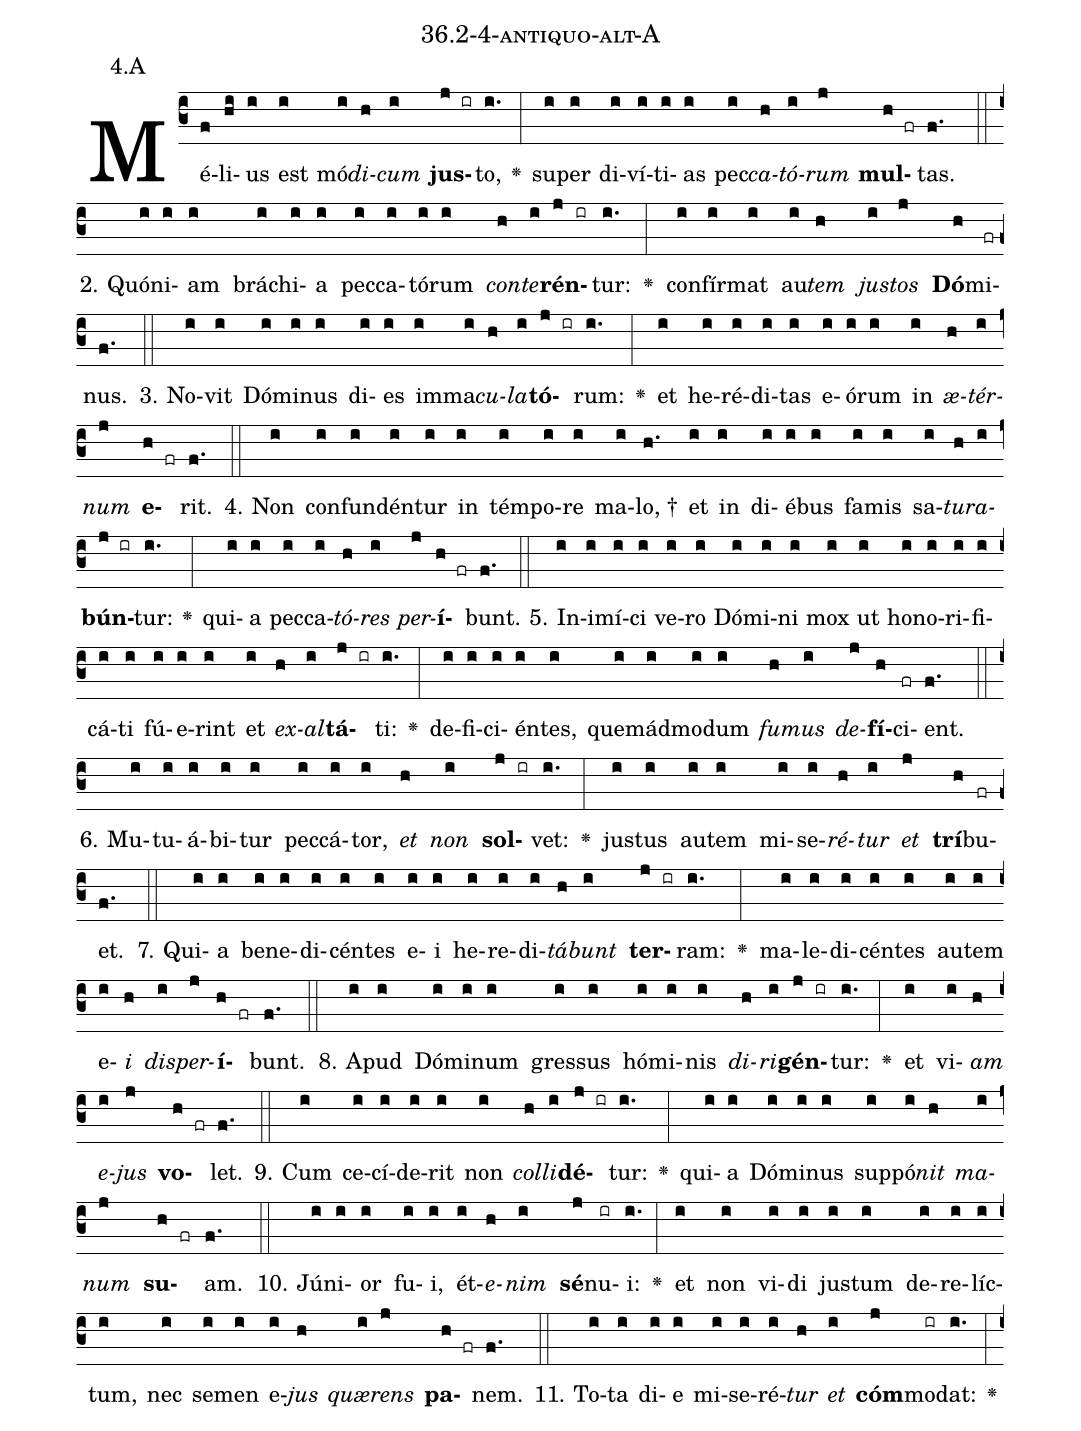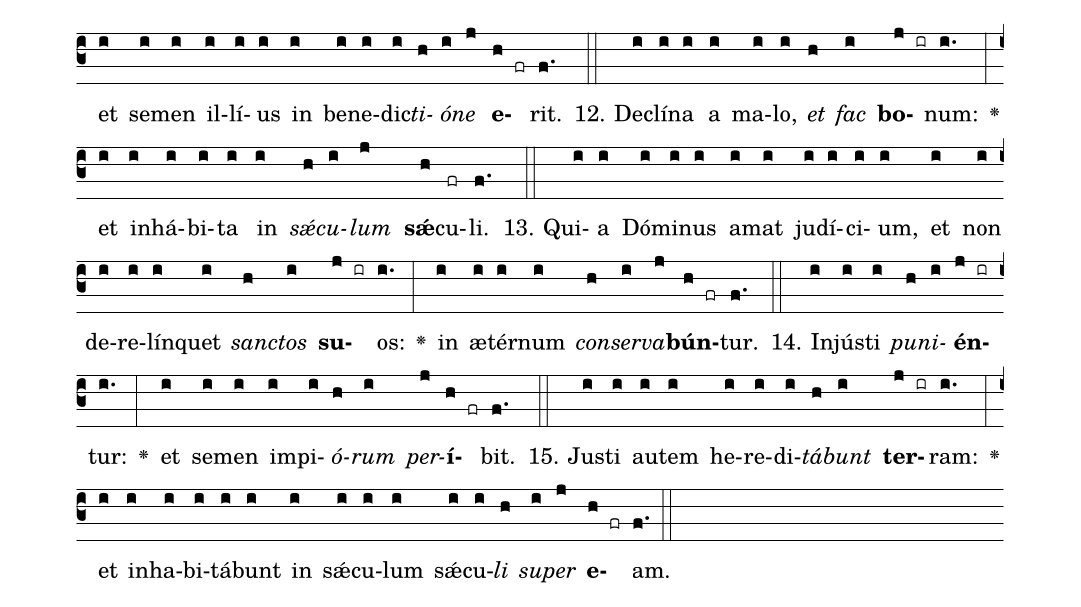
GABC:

name: 36.2-4-antiquo-alt-A;
annotation: 4.A;
%%
(c3)Mé(f)li(hi)us(i) est(i) mó(i)<i>di</i>(h)<i>cum</i>(i) <b>jus</b>(j ir)to,(i.) <v>\greheightstar</v>(:) su(i)per(i) di(i)ví(i)ti(i)as(i) pec(i)<i>ca</i>(h)<i>tó</i>(i)<i>rum</i>(j) <b>mul</b>(h fr)tas.(f.) (::)
2. Quón(i)i(i)am(i) brá(i)chi(i)a(i) pec(i)ca(i)tó(i)rum(i) <i>con</i>(h)<i>te</i>(i)<b>rén</b>(j ir)tur:(i.) <v>\greheightstar</v>(:) con(i)fír(i)mat(i) au(i)<i>tem</i>(h) <i>jus</i>(i)<i>tos</i>(j) <b>Dó</b>(h)mi(fr)nus.(f.) (::)
3. No(i)vit(i) Dó(i)mi(i)nus(i) di(i)es(i) im(i)ma(i)<i>cu</i>(h)<i>la</i>(i)<b>tó</b>(j ir)rum:(i.) <v>\greheightstar</v>(:) et(i) he(i)ré(i)di(i)tas(i) e(i)ó(i)rum(i) in(i) <i>æ</i>(h)<i>tér</i>(i)<i>num</i>(j) <b>e</b>(h fr)rit.(f.) (::)
4. Non(i) con(i)fun(i)dén(i)tur(i) in(i) tém(i)po(i)re(i) ma(i)lo, †(h.) et(i) in(i) di(i)é(i)bus(i) fa(i)mis(i) sa(i)<i>tu</i>(h)<i>ra</i>(i)<b>bún</b>(j ir)tur:(i.) <v>\greheightstar</v>(:) qui(i)a(i) pec(i)ca(i)<i>tó</i>(h)<i>res</i>(i) <i>per</i>(j)<b>í</b>(h fr)bunt.(f.) (::)
5. In(i)i(i)mí(i)ci(i) ve(i)ro(i) Dó(i)mi(i)ni(i) mox(i) ut(i) ho(i)no(i)ri(i)fi(i)cá(i)ti(i) fú(i)e(i)rint(i) et(i) <i>ex</i>(h)<i>al</i>(i)<b>tá</b>(j ir)ti:(i.) <v>\greheightstar</v>(:) de(i)fi(i)ci(i)én(i)tes,(i) quem(i)ád(i)mo(i)dum(i) <i>fu</i>(h)<i>mus</i>(i) <i>de</i>(j)<b>fí</b>(h)ci(fr)ent.(f.) (::)
6. Mu(i)tu(i)á(i)bi(i)tur(i) pec(i)cá(i)tor,(i) <i>et</i>(h) <i>non</i>(i) <b>sol</b>(j ir)vet:(i.) <v>\greheightstar</v>(:) jus(i)tus(i) au(i)tem(i) mi(i)se(i)<i>ré</i>(h)<i>tur</i>(i) <i>et</i>(j) <b>trí</b>(h)bu(fr)et.(f.) (::)
7. Qui(i)a(i) be(i)ne(i)di(i)cén(i)tes(i) e(i)i(i) he(i)re(i)di(i)<i>tá</i>(h)<i>bunt</i>(i) <b>ter</b>(j ir)ram:(i.) <v>\greheightstar</v>(:) ma(i)le(i)di(i)cén(i)tes(i) au(i)tem(i) e(i)<i>i</i>(h) <i>dis</i>(i)<i>per</i>(j)<b>í</b>(h fr)bunt.(f.) (::)
8. A(i)pud(i) Dó(i)mi(i)num(i) gres(i)sus(i) hó(i)mi(i)nis(i) <i>di</i>(h)<i>ri</i>(i)<b>gén</b>(j ir)tur:(i.) <v>\greheightstar</v>(:) et(i) vi(i)<i>am</i>(h) <i>e</i>(i)<i>jus</i>(j) <b>vo</b>(h fr)let.(f.) (::)
9. Cum(i) ce(i)cí(i)de(i)rit(i) non(i) <i>col</i>(h)<i>li</i>(i)<b>dé</b>(j ir)tur:(i.) <v>\greheightstar</v>(:) qui(i)a(i) Dó(i)mi(i)nus(i) sup(i)pó(i)<i>nit</i>(h) <i>ma</i>(i)<i>num</i>(j) <b>su</b>(h fr)am.(f.) (::)
10. Jú(i)ni(i)or(i) fu(i)i,(i) ét(i)<i>e</i>(h)<i>nim</i>(i) <b>sé</b>(j)nu(ir)i:(i.) <v>\greheightstar</v>(:) et(i) non(i) vi(i)di(i) jus(i)tum(i) de(i)re(i)líc(i)tum,(i) nec(i) se(i)men(i) e(i)<i>jus</i>(h) <i>quæ</i>(i)<i>rens</i>(j) <b>pa</b>(h fr)nem.(f.) (::)
11. To(i)ta(i) di(i)e(i) mi(i)se(i)ré(i)<i>tur</i>(h) <i>et</i>(i) <b>cóm</b>(j)mo(ir)dat:(i.) <v>\greheightstar</v>(:) et(i) se(i)men(i) il(i)lí(i)us(i) in(i) be(i)ne(i)dic(i)<i>ti</i>(h)<i>ó</i>(i)<i>ne</i>(j) <b>e</b>(h fr)rit.(f.) (::)
12. De(i)clí(i)na(i) a(i) ma(i)lo,(i) <i>et</i>(h) <i>fac</i>(i) <b>bo</b>(j ir)num:(i.) <v>\greheightstar</v>(:) et(i) in(i)há(i)bi(i)ta(i) in(i) <i>sǽ</i>(h)<i>cu</i>(i)<i>lum</i>(j) <b>sǽ</b>(h)cu(fr)li.(f.) (::)
13. Qui(i)a(i) Dó(i)mi(i)nus(i) a(i)mat(i) ju(i)dí(i)ci(i)um,(i) et(i) non(i) de(i)re(i)lín(i)quet(i) <i>sanc</i>(h)<i>tos</i>(i) <b>su</b>(j ir)os:(i.) <v>\greheightstar</v>(:) in(i) æ(i)tér(i)num(i) <i>con</i>(h)<i>ser</i>(i)<i>va</i>(j)<b>bún</b>(h fr)tur.(f.) (::)
14. In(i)jús(i)ti(i) <i>pu</i>(h)<i>ni</i>(i)<b>én</b>(j ir)tur:(i.) <v>\greheightstar</v>(:) et(i) se(i)men(i) im(i)pi(i)<i>ó</i>(h)<i>rum</i>(i) <i>per</i>(j)<b>í</b>(h fr)bit.(f.) (::)
15. Jus(i)ti(i) au(i)tem(i) he(i)re(i)di(i)<i>tá</i>(h)<i>bunt</i>(i) <b>ter</b>(j ir)ram:(i.) <v>\greheightstar</v>(:) et(i) in(i)ha(i)bi(i)tá(i)bunt(i) in(i) sǽ(i)cu(i)lum(i) sǽ(i)cu(i)<i>li</i>(h) <i>su</i>(i)<i>per</i>(j) <b>e</b>(h fr)am.(f.) (::)
